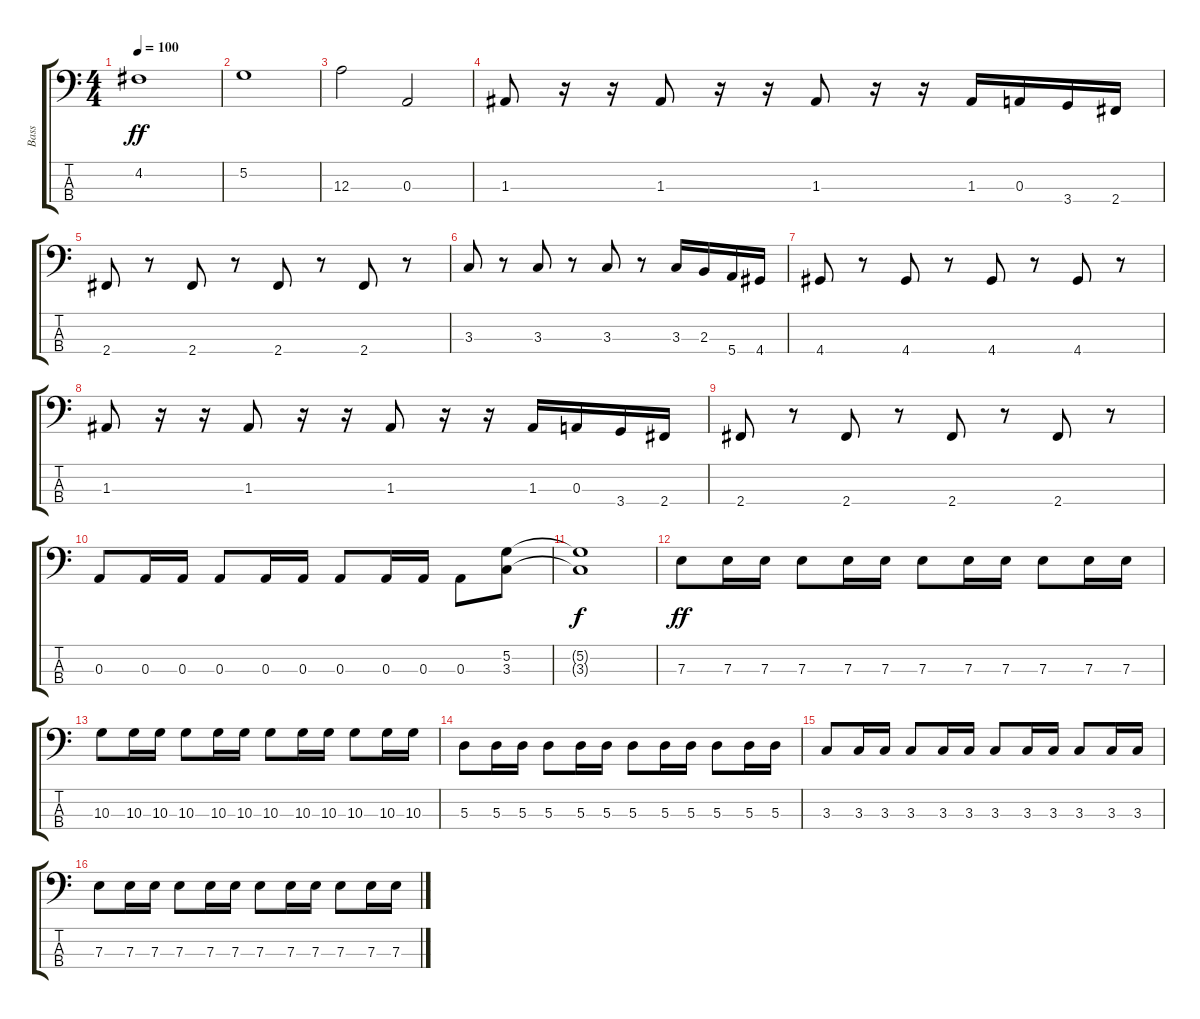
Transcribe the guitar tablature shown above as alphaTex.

\track ("Bass" "Bass") {instrument electricbasspick}
\staff {score tabs}
\tuning (G2 D2 A1 E1) {hide}
\ts (4 4)
\tempo 100
\clef f4
\ks c
4.2.1{dy ff} |
5.2.1 |
12.3.2 0.3.2 |
1.3.8 r.16 r.16 1.3.8 r.16 r.16 1.3.8 r.16 r.16 1.3.16 0.3.16 3.4.16 2.4.16 |
2.4.8 r.8 2.4.8 r.8 2.4.8 r.8 2.4.8 r.8 |
3.3.8 r.8 3.3.8 r.8 3.3.8 r.8 3.3.16 2.3.16 5.4.16 4.4.16 |
4.4.8 r.8 4.4.8 r.8 4.4.8 r.8 4.4.8 r.8 |
1.3.8 r.16 r.16 1.3.8 r.16 r.16 1.3.8 r.16 r.16 1.3.16 0.3.16 3.4.16 2.4.16 |
2.4.8 r.8 2.4.8 r.8 2.4.8 r.8 2.4.8 r.8 |
0.3.8 0.3.16 0.3.16 0.3.8 0.3.16 0.3.16 0.3.8 0.3.16 0.3.16 0.3.8 (5.2 3.3).8 |
(5.2{t} 3.3{t}).1{dy f} |
7.3.8{dy ff} 7.3.16 7.3.16 7.3.8 7.3.16 7.3.16 7.3.8 7.3.16 7.3.16 7.3.8 7.3.16 7.3.16 |
10.3.8 10.3.16 10.3.16 10.3.8 10.3.16 10.3.16 10.3.8 10.3.16 10.3.16 10.3.8 10.3.16 10.3.16 |
5.3.8 5.3.16 5.3.16 5.3.8 5.3.16 5.3.16 5.3.8 5.3.16 5.3.16 5.3.8 5.3.16 5.3.16 |
3.3.8 3.3.16 3.3.16 3.3.8 3.3.16 3.3.16 3.3.8 3.3.16 3.3.16 3.3.8 3.3.16 3.3.16 |
7.3.8 7.3.16 7.3.16 7.3.8 7.3.16 7.3.16 7.3.8 7.3.16 7.3.16 7.3.8 7.3.16 7.3.16
